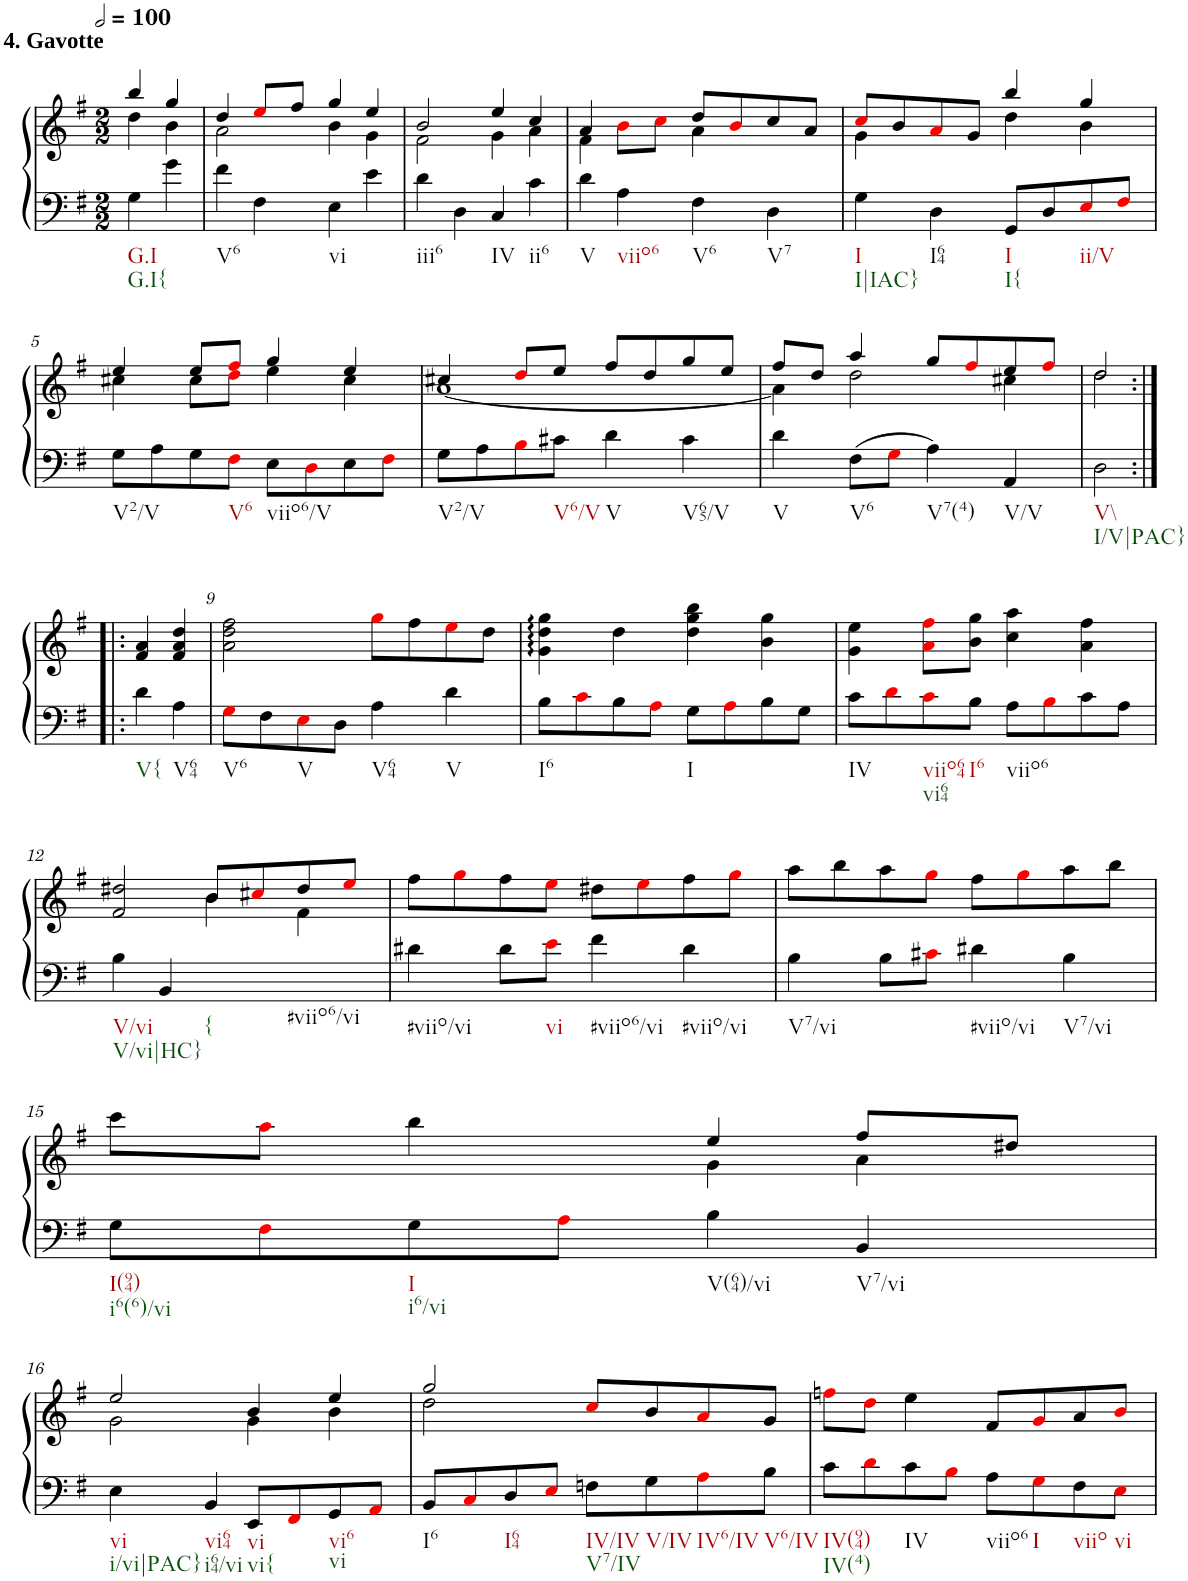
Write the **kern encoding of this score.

**kern	**kern
*part1	*part1
*staff2	*staff1
*I"Klavier linke Hand	*
*clefF4	*clefG2
*k[f#]	*k[f#]
*M2/2	*M2/2
*MM200	*MM200
=	=
*	*^
!	!LO:TX:a:B:t=4. Gavotte	!
!LO:TX:b:t=G.I	!	!
!LO:TX:b:t=G.I{	!	!
4G\	4bb/	4dd\
4g\	4gg/	4b\
=1	=1	=1
!LO:TX:b:t=V6	!	!
4f#\	4dd/	2a\
4F#\	8eei/L	.
.	8ff#/J	.
!LO:TX:b:t=vi	!	!
4E\	4gg/	4b\
4e\	4ee/	4g\
=2	=2	=2
!LO:TX:b:t=iii6	!	!
4d\	2b/	2f#\
4D\	.	.
!LO:TX:b:t=IV	!	!
4C/	4ee/	4g\
!LO:TX:b:t=ii6	!	!
4c\	4cc/	4a\
=3	=3	=3
!LO:TX:b:t=V	!	!
4d\	4a/	4f#\
!LO:TX:b:t=viio6	!	!
4A\	8bi\L	4ryy
.	8cci\J	.
!LO:TX:b:t=V6	!	!
4F#\	8dd/L	4a\
.	8bi/	.
!LO:TX:b:t=V7	!	!
4D\	8cc/	4ryy
.	8a/J	.
=4	=4	=4
!LO:TX:b:t=I	!	!
!LO:TX:b:t=I|IAC}	!	!
4G\	8cci/L	4g\
.	8b/	.
!LO:TX:b:t=I64	!	!
4D\	8ai/	4ryy
.	8g/J	.
!LO:TX:b:t=I	!	!
!LO:TX:b:t=I{	!	!
8GG/L	4bb/	4dd\
8D/	.	.
!LO:TX:b:t=ii/V	!	!
8Ei/	4gg/	4b\
8F#i/J	.	.
!!LO:LB:g=z	!!
=5	=5	=5
!LO:TX:b:t=V2/V	!	!
8G\L	4ee/	4cc#X\
8A\	.	.
8G\	8ee/L	8cc#\L
!LO:TX:b:t=V6	!	!
8F#i\J	8ff#i/J	8ddi\J
!LO:TX:b:t=viio6/V	!	!
8E\L	4gg/	4ee\
8Di\	.	.
8E\	4ee/	4cc#\
8F#i\J	.	.
=6	=6	=6
!LO:TX:b:t=V2/V	!	!
8G\L	4cc#X/	[1a
8A\	.	.
8Bi\	8ddi/L	.
!LO:TX:b:t=V6/V	!	!
8c#X\J	8ee/J	.
!LO:TX:b:t=V	!	!
4d\	8ff#/L	.
.	8dd/	.
!LO:TX:b:t=V65/V	!	!
4c#\	8gg/	.
.	8ee/J	.
=7	=7	=7
!LO:TX:b:t=V	!	!
4d\	8ff#/L	4a\]
.	8dd/J	.
!LO:TX:b:t=V6	!	!
8F#\L	4aa/	2dd\
8Gi\J	.	.
!LO:TX:b:t=V7(4)	!	!
4A\	8gg/L	.
.	8ff#i/	.
!LO:TX:b:t=V/V	!	!
4AA/	8ee/	4cc#X\
.	8ff#i/J	.
=8	=8	=8
!LO:TX:b:t=V\\	!	!
!LO:TX:b:t=I/V|PAC}	!	!
2D\	2dd/	2dd\
!!LO:LB:g=z
=8X1:|!|:	=8X1:|!|:	=8X1:|!|:
!LO:TX:b:t=V{	!	!
*	*v	*v
4d\	4f#/ 4a/
!LO:TX:b:t=V64	!
4A\	4f#/ 4a/ 4dd/
=9	=9
!LO:TX:b:t=V6	!
8Gi\L	2a\ 2dd\ 2ff#\
8F#\	.
!LO:TX:b:t=V	!
8Ei\	.
8D\J	.
!LO:TX:b:t=V64	!
4A\	8ggi\L
.	8ff#\
!LO:TX:b:t=V	!
4d\	8eei\
.	8dd\J
=10	=10
!LO:TX:b:t=I6	!
8B\L	4g\: 4dd\: 4gg\:
8ci\	.
8B\	4dd\
8Ai\J	.
!LO:TX:b:t=I	!
8G\L	4dd\ 4gg\ 4bb\
8Ai\	.
8B\	4b\ 4gg\
8G\J	.
=11	=11
!LO:TX:b:t=IV	!
8c\L	4g\ 4ee\
8di\	.
!LO:TX:b:t=viio64	!
!LO:TX:b:t=vi64	!
8ci\	8ai\ 8ff#i\L
!LO:TX:b:t=I6	!
8B\J	8b\ 8gg\J
!LO:TX:b:t=viio6	!
8A\L	4cc\ 4aa\
8Bi\	.
8c\	4a\ 4ff#\
8A\J	.
!!LO:LB:g=z
=12	=12
*	*^
!LO:TX:b:t=V/vi	!	!
!LO:TX:b:t=V/vi|HC}	!	!
4B\	2f#/ 2dd#X/	2ryy
4BB/	.	.
!LO:TX:b:t={	!	!
4ryy	8b/L	4b\
.	8cc#Xi/	.
!LO:TX:b:t=#viio6/vi	!	!
4ryy	8dd#/	4f#\
.	8eei/J	.
*	*v	*v
=13	=13
!LO:TX:b:t=#viio/vi	!
4d#X\	8ff#\L
.	8ggi\
8d#\L	8ff#\
!LO:TX:b:t=vi	!
8ei\J	8eei\J
!LO:TX:b:t=#viio6/vi	!
4f#\	8dd#X\L
.	8eei\
!LO:TX:b:t=#viio/vi	!
4d#\	8ff#\
.	8ggi\J
=14	=14
!LO:TX:b:t=V7/vi	!
4B\	8aa\L
.	8bb\
8B\L	8aa\
8c#Xi\J	8ggi\J
!LO:TX:b:t=#viio/vi	!
4d#X\	8ff#\L
.	8ggi\
!LO:TX:b:t=V7/vi	!
4B\	8aa\
.	8bb\J
!!LO:LB:g=z
=15	=15
*	*^
!LO:TX:b:t=I(94)	!	!
!LO:TX:b:t=i6(6)/vi	!	!
8G\L	8ccc\L	2ryy
8F#i\	8aai\J	.
!LO:TX:b:t=I	!	!
!LO:TX:b:t=i6/vi	!	!
8G\	4bb\	.
8Ai\J	.	.
!LO:TX:b:t=V(64)/vi	!	!
4B\	4ee/	4g\
!LO:TX:b:t=V7/vi	!	!
4BB/	8ff#/L	4a\
.	8dd#X/J	.
!!LO:LB:g=z	!!
=16	=16	=16
!LO:TX:b:t=vi	!	!
!LO:TX:b:t=i/vi|PAC}	!	!
4E\	2ee/	2g\
!LO:TX:b:t=vi64	!	!
!LO:TX:b:t=i64/vi	!	!
4BB/	.	.
!LO:TX:b:t=vi	!	!
!LO:TX:b:t=vi{	!	!
8EE/L	4b/	4g\
8FF#i/	.	.
!LO:TX:b:t=vi6	!	!
!LO:TX:b:t=vi	!	!
8GG/	4ee/	4b\
8AAi/J	.	.
=17	=17	=17
!LO:TX:b:t=I6	!	!
8BB/L	2gg/	2dd\
8Ci/	.	.
!LO:TX:b:t=I64	!	!
8D/	.	.
8Ei/J	.	.
!LO:TX:b:t=IV/IV	!	!
!LO:TX:b:t=V7/IV	!	!
8Fn\L	8cci/L	2ryy
!LO:TX:b:t=V/IV	!	!
8G\	8b/	.
!LO:TX:b:t=IV6/IV	!	!
8Ai\	8ai/	.
!LO:TX:b:t=V6/IV	!	!
8B\J	8g/J	.
=18	=18	=18
!LO:TX:b:t=IV(94)	!	!
!LO:TX:b:t=IV(4)	!	!
8c\L	2ryy	8ffni\L
8di\	.	8ddi\J
!LO:TX:b:t=IV	!	!
8c\	.	4ee\
8Bi\J	.	.
!LO:TX:b:t=viio6	!	!
8A\L	8f#/L	2ryy
!LO:TX:b:t=I	!	!
8Gi\	8gi/	.
!LO:TX:b:t=viio	!	!
8F#\	8a/	.
!LO:TX:b:t=vi	!	!
8Ei\J	8bi/J	.
*	*v	*v
=	=
*-	*-
